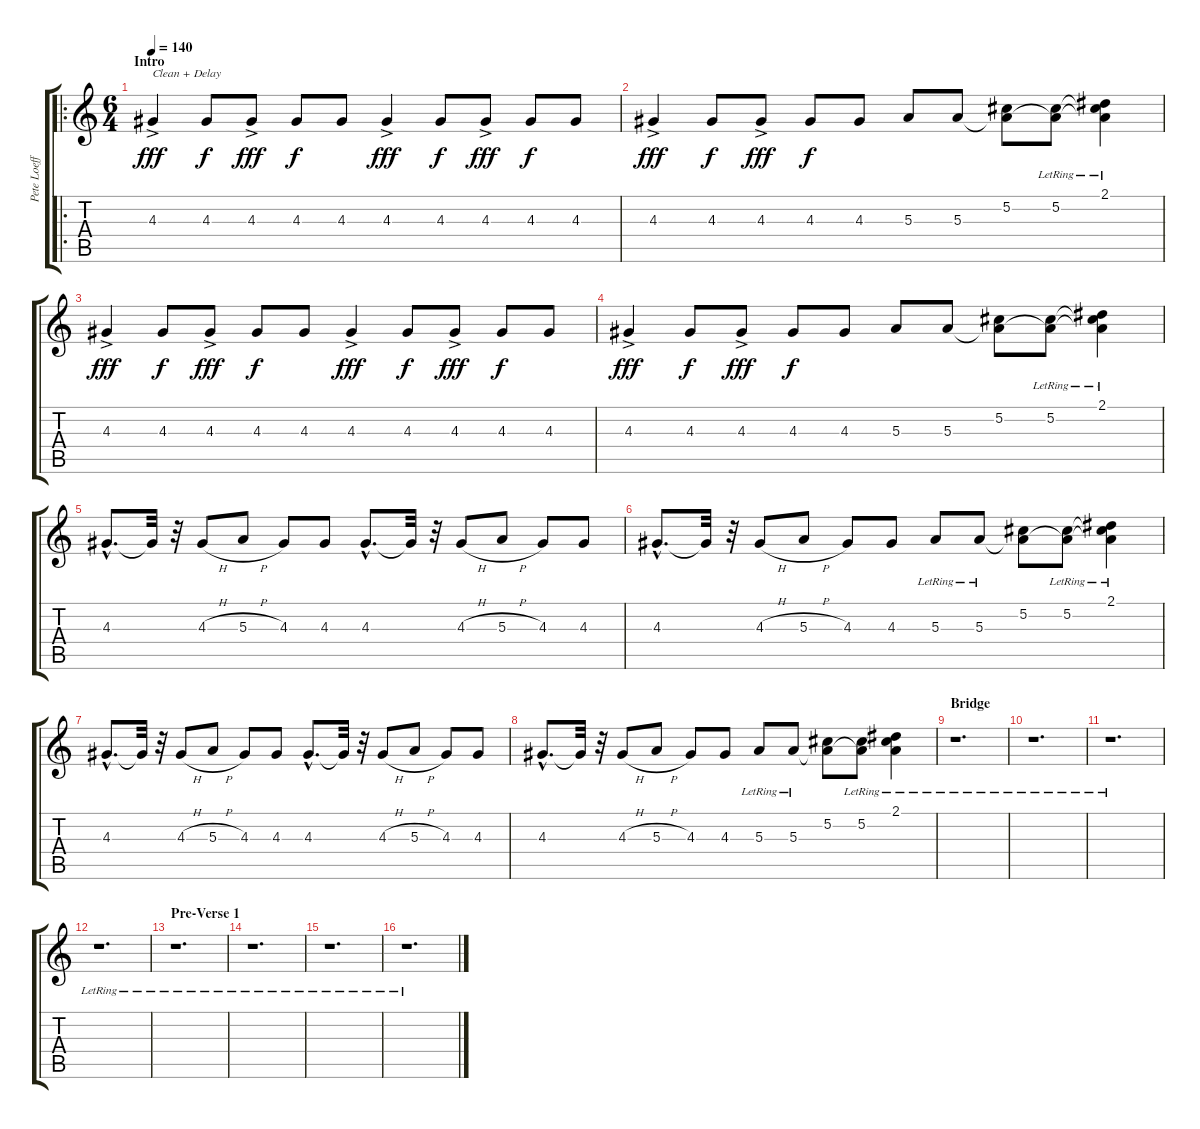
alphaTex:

\track ("Pete Loeffler - Clean Guitar" "Pete Loeff") {instrument electricguitarjazz}
\staff {score tabs}
\tuning (Db4 Ab3 E3 B2 Gb2 B1) {hide}
\ro
\ts (6 4)
\section ("" "Intro")
\tempo 140
\clef g2
\ks c
4.3{ac}.4{txt "Clean + Delay" dy fff instrument electricguitarjazz} 4.3.8{dy f} 4.3{ac}.8{dy fff} 4.3.8{dy f} 4.3.8 4.3{ac}.4{dy fff} 4.3.8{dy f} 4.3{ac}.8{dy fff} 4.3.8{dy f} 4.3.8 |
4.3{ac}.4{dy fff} 4.3.8{dy f} 4.3{ac}.8{dy fff} 4.3.8{dy f} 4.3.8 5.3.8 5.3.8 (5.2 5.3{t}).8 (5.2{lr} 5.3{t}).8 (2.1{lr} 5.2{t} 5.3{t}).4 |
4.3{ac}.4{dy fff} 4.3.8{dy f} 4.3{ac}.8{dy fff} 4.3.8{dy f} 4.3.8 4.3{ac}.4{dy fff} 4.3.8{dy f} 4.3{ac}.8{dy fff} 4.3.8{dy f} 4.3.8 |
4.3{ac}.4{dy fff} 4.3.8{dy f} 4.3{ac}.8{dy fff} 4.3.8{dy f} 4.3.8 5.3.8 5.3.8 (5.2 5.3{t}).8 (5.2{lr} 5.3{t}).8 (2.1{lr} 5.2{t} 5.3{t}).4 |
4.3{hac}.8{d} 4.3{t}.32 r.32 4.3{h}.8 5.3{h}.8 4.3.8 4.3.8 4.3{hac}.8{d} 4.3{t}.32 r.32 4.3{h}.8 5.3{h}.8 4.3.8 4.3.8 |
4.3{hac}.8{d} 4.3{t}.32 r.32 4.3{h}.8 5.3{h}.8 4.3.8 4.3.8 5.3{lr}.8 5.3{lr}.8 (5.2 5.3{t}).8 (5.2{lr} 5.3{t}).8 (2.1{lr} 5.2{t} 5.3{t}).4 |
4.3{hac}.8{d} 4.3{t}.32 r.32 4.3{h}.8 5.3{h}.8 4.3.8 4.3.8 4.3{hac}.8{d} 4.3{t}.32 r.32 4.3{h}.8 5.3{h}.8 4.3.8 4.3.8 |
4.3{hac}.8{d} 4.3{t}.32 r.32 4.3{h}.8 5.3{h}.8 4.3.8 4.3.8 5.3{lr}.8 5.3{lr}.8 (5.2 5.3{t}).8 (5.2{lr} 5.3{t}).8 (2.1{lr} 5.2{t} 5.3{t}).4 |
\section ("" "Bridge")
r.1{d} |
r.1{d} |
r.1{d} |
r.1{d} |
\section ("" "Pre-Verse 1")
r.1{d} |
r.1{d} |
r.1{d} |
r.1{d}
